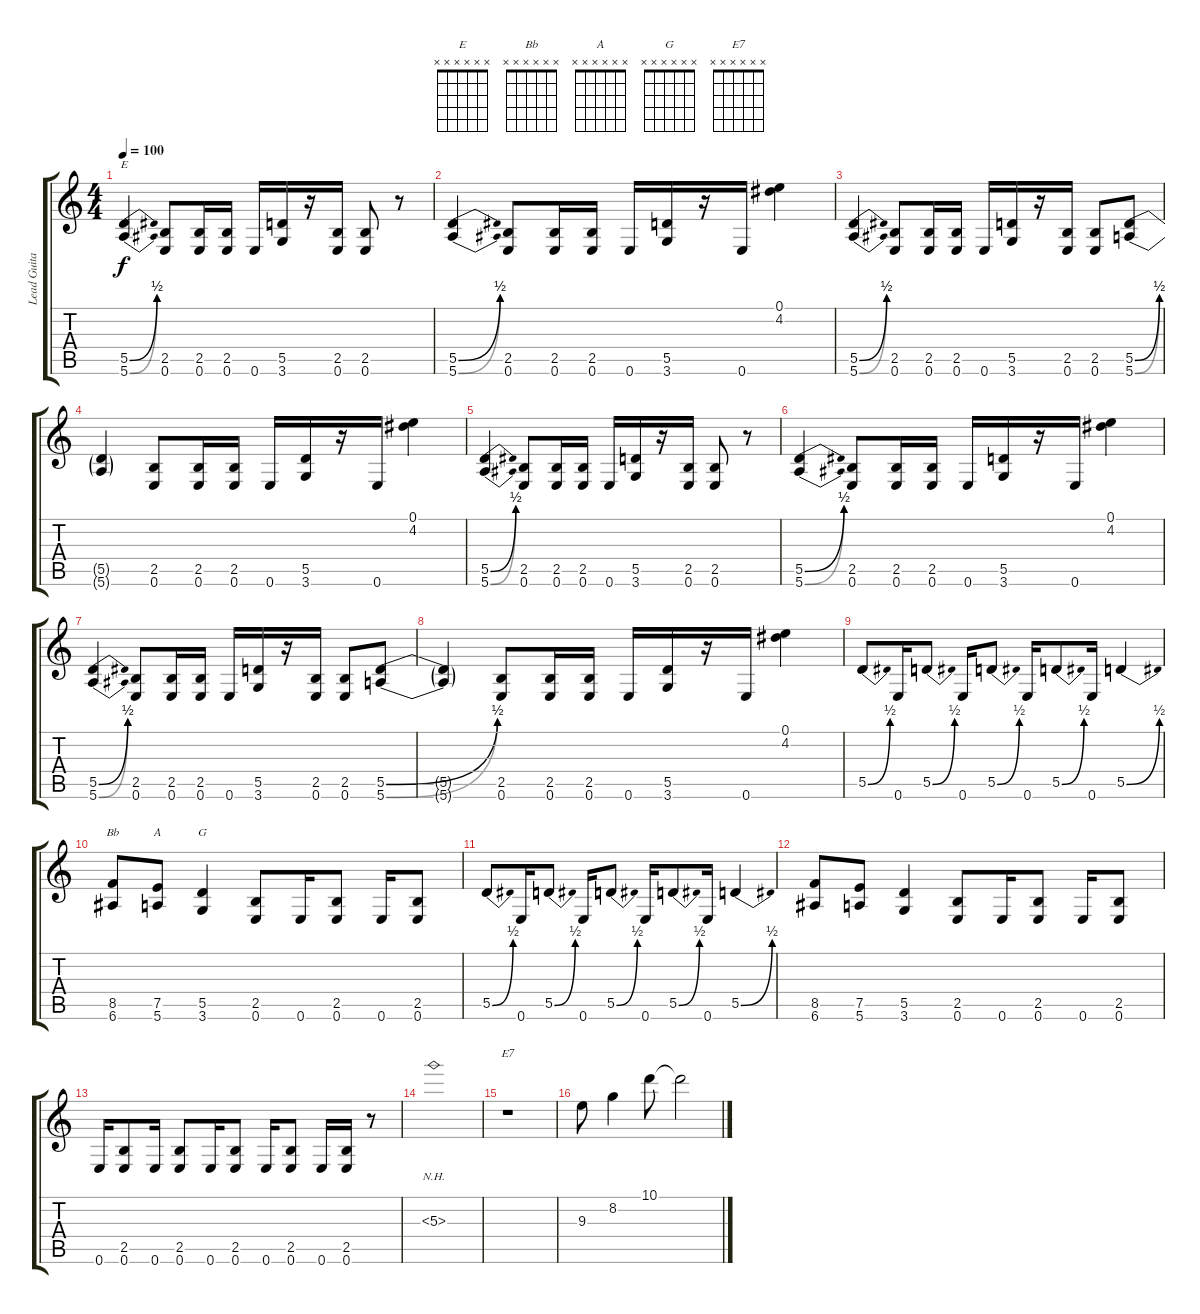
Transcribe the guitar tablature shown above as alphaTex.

\track ("Lead Guitar" "Lead Guita") {instrument distortionguitar}
\staff {score tabs}
\tuning (E4 B3 G3 D3 A2 E2) {hide}
\chord ("E" x x x x x x)
\chord ("Bb" x x x x x x)
\chord ("A" x x x x x x)
\chord ("G" x x x x x x)
\chord ("E7" x x x x x x)
\ts (4 4)
\tempo 100
\clef g2
\ks c
(5.5{be (bend 0 0 60 2)} 5.6{be (bend 0 0 60 2)}).4{ch "E" dy f instrument distortionguitar} (2.5 0.6).8 (2.5 0.6).16 (2.5 0.6).16 0.6.16 (5.5 3.6).16 r.16 (2.5 0.6).16 (2.5 0.6).8 r.8 |
(5.5{be (bend 0 0 60 2)} 5.6{be (bend 0 0 60 2)}).4 (2.5 0.6).8 (2.5 0.6).16 (2.5 0.6).16 0.6.16 (5.5 3.6).16 r.16 0.6.16 (0.1 4.2).4 |
(5.5{be (bend 0 0 60 2)} 5.6{be (bend 0 0 60 2)}).4 (2.5 0.6).8 (2.5 0.6).16 (2.5 0.6).16 0.6.16 (5.5 3.6).16 r.16 (2.5 0.6).16 (2.5 0.6).8 (5.5{be (bend 0 0 60 2)} 5.6{be (bend 0 0 60 2)}).8 |
(5.5{t} 5.6{t}).4 (2.5 0.6).8 (2.5 0.6).16 (2.5 0.6).16 0.6.16 (5.5 3.6).16 r.16 0.6.16 (0.1 4.2).4 |
(5.5{be (bend 0 0 60 2)} 5.6{be (bend 0 0 60 2)}).4 (2.5 0.6).8 (2.5 0.6).16 (2.5 0.6).16 0.6.16 (5.5 3.6).16 r.16 (2.5 0.6).16 (2.5 0.6).8 r.8 |
(5.5{be (bend 0 0 60 2)} 5.6{be (bend 0 0 60 2)}).4 (2.5 0.6).8 (2.5 0.6).16 (2.5 0.6).16 0.6.16 (5.5 3.6).16 r.16 0.6.16 (0.1 4.2).4 |
(5.5{be (bend 0 0 60 2)} 5.6{be (bend 0 0 60 2)}).4 (2.5 0.6).8 (2.5 0.6).16 (2.5 0.6).16 0.6.16 (5.5 3.6).16 r.16 (2.5 0.6).16 (2.5 0.6).8 (5.5{be (bend 0 0 60 2)} 5.6{be (bend 0 0 60 2)}).8 |
(5.5{t} 5.6{t}).4 (2.5 0.6).8 (2.5 0.6).16 (2.5 0.6).16 0.6.16 (5.5 3.6).16 r.16 0.6.16 (0.1 4.2).4 |
5.5{be (bend 0 0 60 2)}.8 0.6.16 5.5{be (bend 0 0 60 2)}.8 0.6.16 5.5{be (bend 0 0 60 2)}.8 0.6.16 5.5{be (bend 0 0 60 2)}.8 0.6.16 5.5{be (bend 0 0 60 2)}.4 |
(8.5 6.6).8{ch "Bb"} (7.5 5.6).8{ch "A"} (5.5 3.6).4{ch "G"} (2.5 0.6).8 0.6.16 (2.5 0.6).8 0.6.16 (2.5 0.6).8 |
5.5{be (bend 0 0 60 2)}.8 0.6.16 5.5{be (bend 0 0 60 2)}.8 0.6.16 5.5{be (bend 0 0 60 2)}.8 0.6.16 5.5{be (bend 0 0 60 2)}.8 0.6.16 5.5{be (bend 0 0 60 2)}.4 |
(8.5 6.6).8 (7.5 5.6).8 (5.5 3.6).4 (2.5 0.6).8 0.6.16 (2.5 0.6).8 0.6.16 (2.5 0.6).8 |
0.6.16 (2.5 0.6).8 0.6.16 (2.5 0.6).8 0.6.16 (2.5 0.6).8 0.6.16 (2.5 0.6).8 0.6.16 (2.5 0.6).16 r.8 |
5.3{nh}.1 |
r.1{ch "E7"} |
9.3.8 8.2.4 10.1.8 10.1{t}.2
